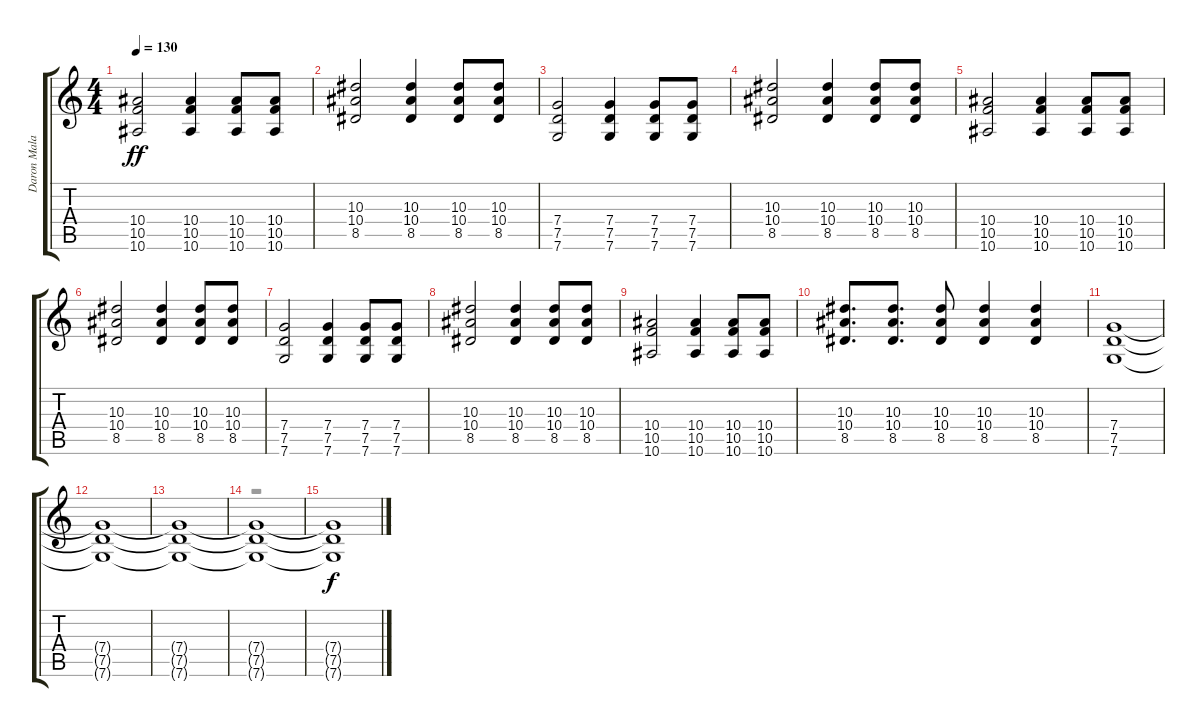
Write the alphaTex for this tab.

\track ("Daron Malakian" "Daron Mala") {instrument distortionguitar}
\staff {score tabs}
\tuning (D4 A3 F3 C3 G2 C2) {hide}
\voice
\ts (4 4)
\tempo 130
\clef g2
\ks c
(10.4 10.5 10.6).2{dy ff} (10.4 10.5 10.6).4 (10.4 10.5 10.6).8 (10.4 10.5 10.6).8 |
(10.3 10.4 8.5).2 (10.3 10.4 8.5).4 (10.3 10.4 8.5).8 (10.3 10.4 8.5).8 |
(7.4 7.5 7.6).2 (7.4 7.5 7.6).4 (7.4 7.5 7.6).8 (7.4 7.5 7.6).8 |
(10.3 10.4 8.5).2 (10.3 10.4 8.5).4 (10.3 10.4 8.5).8 (10.3 10.4 8.5).8 |
(10.4 10.5 10.6).2 (10.4 10.5 10.6).4 (10.4 10.5 10.6).8 (10.4 10.5 10.6).8 |
(10.3 10.4 8.5).2 (10.3 10.4 8.5).4 (10.3 10.4 8.5).8 (10.3 10.4 8.5).8 |
(7.4 7.5 7.6).2 (7.4 7.5 7.6).4 (7.4 7.5 7.6).8 (7.4 7.5 7.6).8 |
(10.3 10.4 8.5).2 (10.3 10.4 8.5).4 (10.3 10.4 8.5).8 (10.3 10.4 8.5).8 |
(10.4 10.5 10.6).2 (10.4 10.5 10.6).4 (10.4 10.5 10.6).8 (10.4 10.5 10.6).8 |
(10.3 10.4 8.5).8{d} (10.3 10.4 8.5).8{d} (10.3 10.4 8.5).8 (10.3 10.4 8.5).4 (10.3 10.4 8.5).4 |
(7.4 7.5 7.6).1 |
(7.4{t} 7.5{t} 7.6{t}).1 |
(7.4{t} 7.5{t} 7.6{t}).1 |
(7.4{t} 7.5{t} 7.6{t}).1 |
(7.4{t} 7.5{t} 7.6{t}).1{dy f}
\voice
\clef g2
\ottava regular
\simile none
\ks c
|
|
|
|
|
|
|
|
|
|
|
|
|
r.1 |
